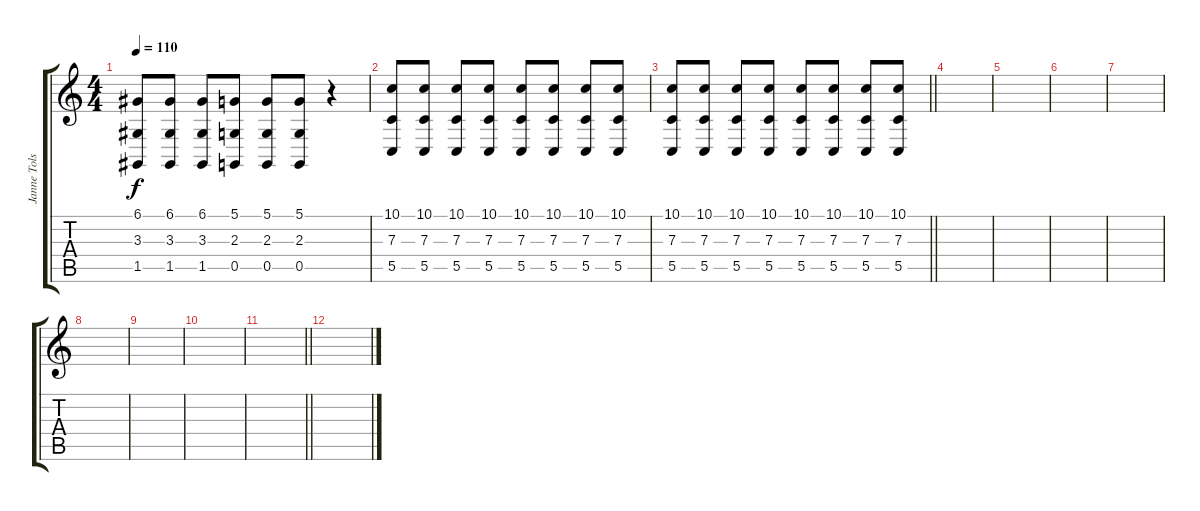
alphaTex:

\track ("Janne Tolsa" "Janne Tols") {instrument stringensemble2}
\staff {score tabs}
\tuning (D4 A3 F3 C3 G2 C2) {hide}
\ts (4 4)
\tempo 110
\clef g2
\ks c
(6.1 3.3 1.5).8{dy f} (6.1 3.3 1.5).8 (6.1 3.3 1.5).8 (5.1 2.3 0.5).8 (5.1 2.3 0.5).8 (5.1 2.3 0.5).8 r.4 |
(10.1 7.3 5.5).8{volume 5} (10.1 7.3 5.5).8 (10.1 7.3 5.5).8{volume 16} (10.1 7.3 5.5).8 (10.1 7.3 5.5).8 (10.1 7.3 5.5).8 (10.1 7.3 5.5).8 (10.1 7.3 5.5).8 |
\barLineRight lightlight
(10.1 7.3 5.5).8 (10.1 7.3 5.5).8 (10.1 7.3 5.5).8 (10.1 7.3 5.5).8 (10.1 7.3 5.5).8 (10.1 7.3 5.5).8 (10.1 7.3 5.5).8 (10.1 7.3 5.5).8 |
\section ("" "")
|
|
|
|
|
|
|
\barLineRight lightlight
|
\section ("" "")
